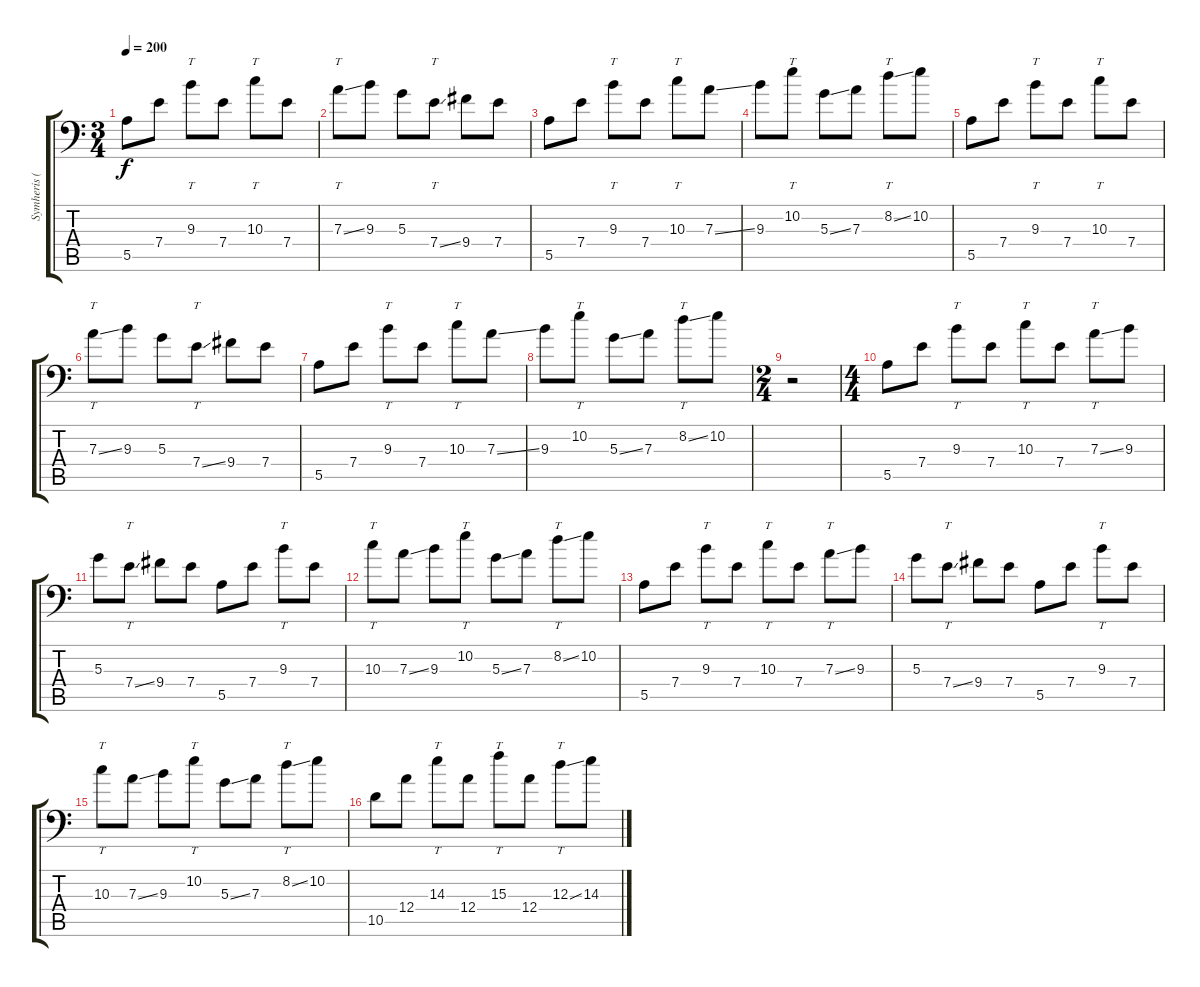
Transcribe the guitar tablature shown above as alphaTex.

\track ("Symheris (Lead)" "Symheris (") {instrument distortionguitar}
\staff {score tabs}
\tuning (B3 Gb3 D3 A2 E2 A1) {hide}
\ts (3 4)
\tempo 200
\clef f4
\ks c
5.5.8{dy f} 7.4.8 9.3.8{tt} 7.4.8 10.3.8{tt} 7.4.8 |
7.3{ss}.8{tt} 9.3.8 5.3.8 7.4{ss}.8{tt} 9.4.8 7.4.8 |
5.5.8 7.4.8 9.3.8{tt} 7.4.8 10.3.8{tt} 7.3{ss}.8 |
9.3.8 10.2.8{tt} 5.3{ss}.8 7.3.8 8.2{ss}.8{tt} 10.2.8 |
5.5.8 7.4.8 9.3.8{tt} 7.4.8 10.3.8{tt} 7.4.8 |
7.3{ss}.8{tt} 9.3.8 5.3.8 7.4{ss}.8{tt} 9.4.8 7.4.8 |
5.5.8 7.4.8 9.3.8{tt} 7.4.8 10.3.8{tt} 7.3{ss}.8 |
9.3.8 10.2.8{tt} 5.3{ss}.8 7.3.8 8.2{ss}.8{tt} 10.2.8 |
\ts (2 4)
r.2 |
\ts (4 4)
5.5.8 7.4.8 9.3.8{tt} 7.4.8 10.3.8{tt} 7.4.8 7.3{ss}.8{tt} 9.3.8 |
5.3.8 7.4{ss}.8{tt} 9.4.8 7.4.8 5.5.8 7.4.8 9.3.8{tt} 7.4.8 |
10.3.8{tt} 7.3{ss}.8 9.3.8 10.2.8{tt} 5.3{ss}.8 7.3.8 8.2{ss}.8{tt} 10.2.8 |
5.5.8 7.4.8 9.3.8{tt} 7.4.8 10.3.8{tt} 7.4.8 7.3{ss}.8{tt} 9.3.8 |
5.3.8 7.4{ss}.8{tt} 9.4.8 7.4.8 5.5.8 7.4.8 9.3.8{tt} 7.4.8 |
10.3.8{tt} 7.3{ss}.8 9.3.8 10.2.8{tt} 5.3{ss}.8 7.3.8 8.2{ss}.8{tt} 10.2.8 |
10.5.8 12.4.8 14.3.8{tt} 12.4.8 15.3.8{tt} 12.4.8 12.3{ss}.8{tt} 14.3.8
